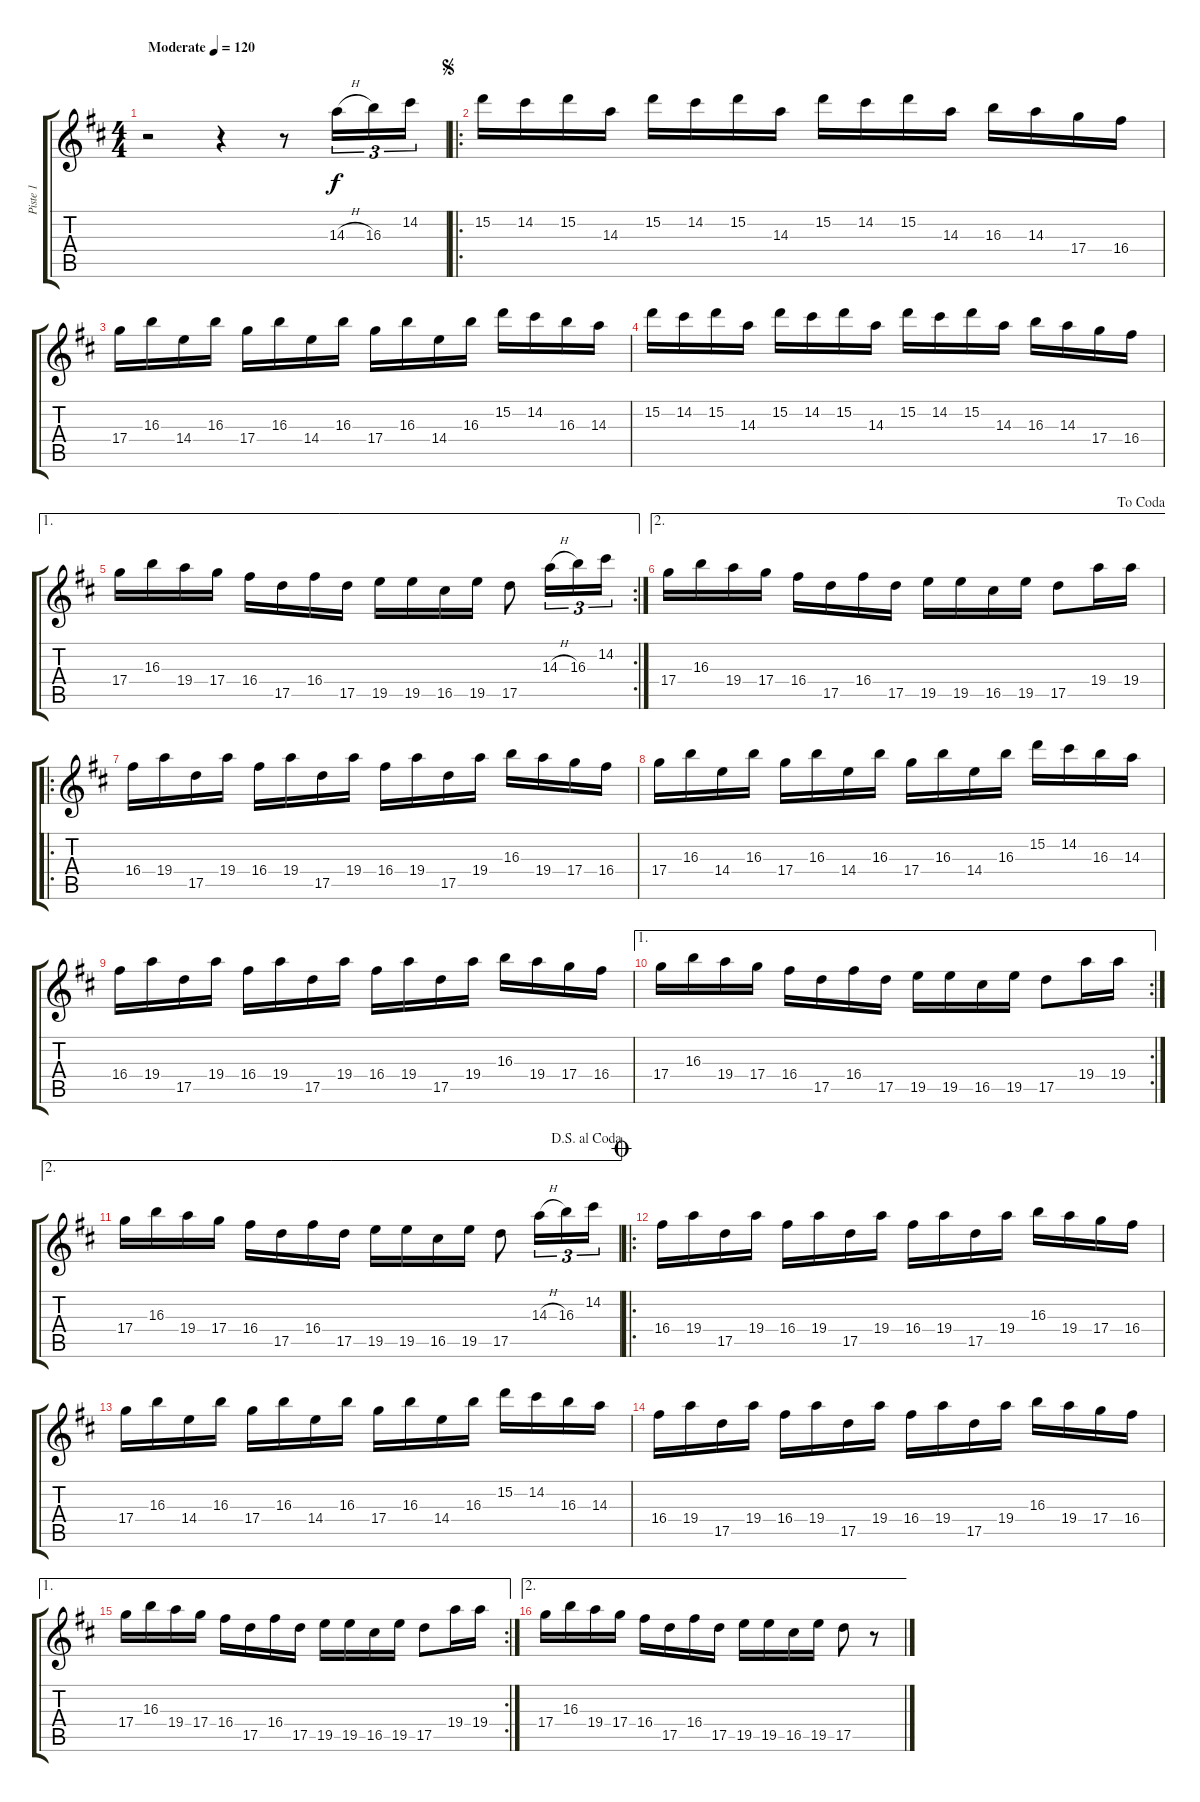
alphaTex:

\track ("Piste 1" "Piste 1") {instrument distortionguitar}
\staff {score tabs}
\tuning (E4 B3 G3 D3 A2 E2) {hide}
\ts (4 4)
\tempo (120 "Moderate")
\clef g2
\ks d
r.2{dy f instrument distortionguitar} r.4 r.8 14.3{h}.16{tu (3 2)} 16.3.16{tu (3 2)} 14.2.16{tu (3 2)} |
\ro
\jump segno
15.2.16 14.2.16 15.2.16 14.3.16 15.2.16 14.2.16 15.2.16 14.3.16 15.2.16 14.2.16 15.2.16 14.3.16 16.3.16 14.3.16 17.4.16 16.4.16 |
17.4.16 16.3.16 14.4.16 16.3.16 17.4.16 16.3.16 14.4.16 16.3.16 17.4.16 16.3.16 14.4.16 16.3.16 15.2.16 14.2.16 16.3.16 14.3.16 |
15.2.16 14.2.16 15.2.16 14.3.16 15.2.16 14.2.16 15.2.16 14.3.16 15.2.16 14.2.16 15.2.16 14.3.16 16.3.16 14.3.16 17.4.16 16.4.16 |
\ae 1
\rc 2
17.4.16 16.3.16 19.4.16 17.4.16 16.4.16 17.5.16 16.4.16 17.5.16 19.5.16 19.5.16 16.5.16 19.5.16 17.5.8 14.3{h}.16{tu (3 2)} 16.3.16{tu (3 2)} 14.2.16{tu (3 2)} |
\ae 2
\jump dacoda
17.4.16 16.3.16 19.4.16 17.4.16 16.4.16 17.5.16 16.4.16 17.5.16 19.5.16 19.5.16 16.5.16 19.5.16 17.5.8 19.4.16 19.4.16 |
\ro
16.4.16 19.4.16 17.5.16 19.4.16 16.4.16 19.4.16 17.5.16 19.4.16 16.4.16 19.4.16 17.5.16 19.4.16 16.3.16 19.4.16 17.4.16 16.4.16 |
17.4.16 16.3.16 14.4.16 16.3.16 17.4.16 16.3.16 14.4.16 16.3.16 17.4.16 16.3.16 14.4.16 16.3.16 15.2.16 14.2.16 16.3.16 14.3.16 |
16.4.16 19.4.16 17.5.16 19.4.16 16.4.16 19.4.16 17.5.16 19.4.16 16.4.16 19.4.16 17.5.16 19.4.16 16.3.16 19.4.16 17.4.16 16.4.16 |
\ae 1
\rc 2
17.4.16 16.3.16 19.4.16 17.4.16 16.4.16 17.5.16 16.4.16 17.5.16 19.5.16 19.5.16 16.5.16 19.5.16 17.5.8 19.4.16 19.4.16 |
\ae 2
\jump dalsegnoalcoda
17.4.16 16.3.16 19.4.16 17.4.16 16.4.16 17.5.16 16.4.16 17.5.16 19.5.16 19.5.16 16.5.16 19.5.16 17.5.8 14.3{h}.16{tu (3 2)} 16.3.16{tu (3 2)} 14.2.16{tu (3 2)} |
\ro
\jump coda
16.4.16 19.4.16 17.5.16 19.4.16 16.4.16 19.4.16 17.5.16 19.4.16 16.4.16 19.4.16 17.5.16 19.4.16 16.3.16 19.4.16 17.4.16 16.4.16 |
17.4.16 16.3.16 14.4.16 16.3.16 17.4.16 16.3.16 14.4.16 16.3.16 17.4.16 16.3.16 14.4.16 16.3.16 15.2.16 14.2.16 16.3.16 14.3.16 |
16.4.16 19.4.16 17.5.16 19.4.16 16.4.16 19.4.16 17.5.16 19.4.16 16.4.16 19.4.16 17.5.16 19.4.16 16.3.16 19.4.16 17.4.16 16.4.16 |
\ae 1
\rc 2
17.4.16 16.3.16 19.4.16 17.4.16 16.4.16 17.5.16 16.4.16 17.5.16 19.5.16 19.5.16 16.5.16 19.5.16 17.5.8 19.4.16 19.4.16 |
\ae 2
17.4.16 16.3.16 19.4.16 17.4.16 16.4.16 17.5.16 16.4.16 17.5.16 19.5.16 19.5.16 16.5.16 19.5.16 17.5.8 r.8
